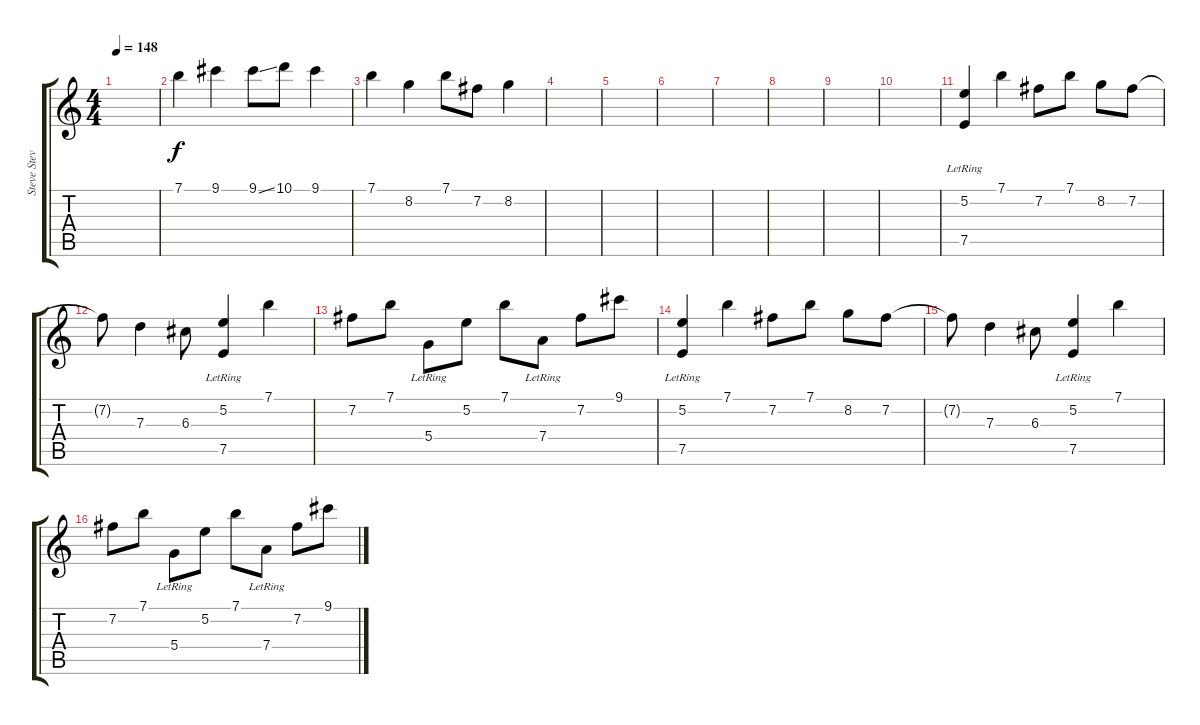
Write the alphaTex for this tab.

\track ("Steve Stevens" "Steve Stev") {instrument acousticguitarsteel}
\staff {score tabs}
\tuning (E4 B3 G3 D3 A2 E2) {hide}
\ts (4 4)
\tempo 148
\clef g2
\ks c
|
7.1.4 9.1.4 9.1{ss}.8 10.1.8 9.1.4 |
7.1.4 8.2.4 7.1.8 7.2.8 8.2.4 |
|
|
|
|
|
|
|
(5.2 7.5{lr}).4 7.1.4 7.2.8 7.1.8 8.2.8 7.2.8 |
7.2{t}.8 7.3.4 6.3.8 (5.2 7.5{lr}).4 7.1.4 |
7.2.8 7.1.8 5.4{lr}.8 5.2.8 7.1.8 7.4{lr}.8 7.2.8 9.1.8 |
(5.2 7.5{lr}).4 7.1.4 7.2.8 7.1.8 8.2.8 7.2.8 |
7.2{t}.8 7.3.4 6.3.8 (5.2 7.5{lr}).4 7.1.4 |
7.2.8 7.1.8 5.4{lr}.8 5.2.8 7.1.8 7.4{lr}.8 7.2.8 9.1.8
